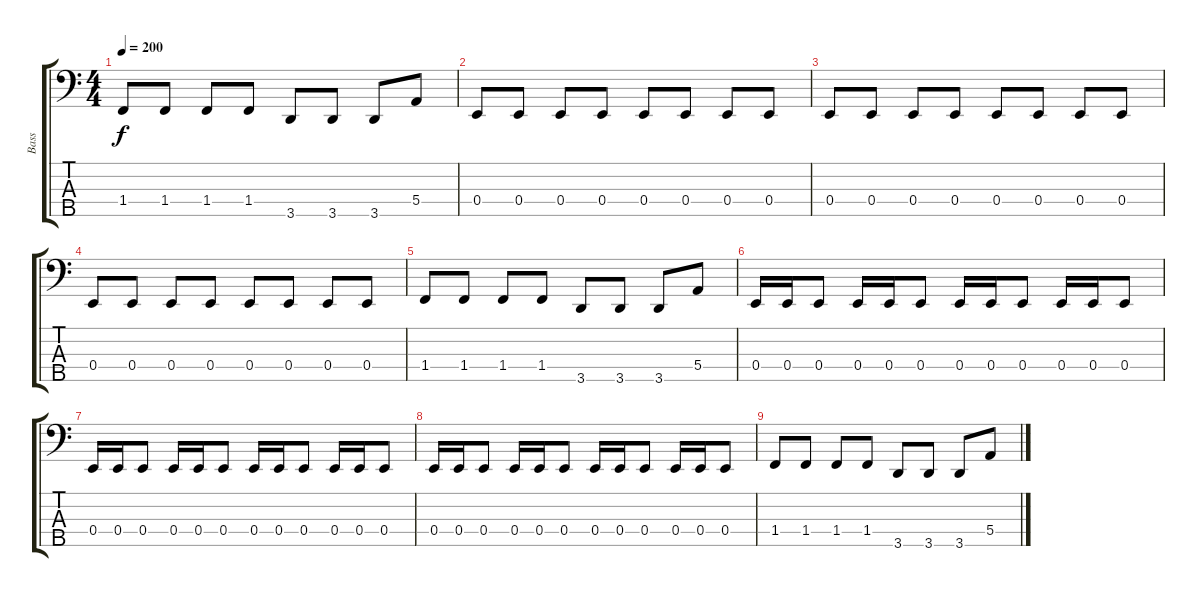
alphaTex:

\track ("Bass" "Bass") {instrument electricbassfinger}
\staff {score tabs}
\tuning (G2 D2 A1 E1 B0) {hide}
\ts (4 4)
\tempo 200
\clef f4
\ks c
1.4.8{dy f} 1.4.8 1.4.8 1.4.8 3.5.8 3.5.8 3.5.8 5.4.8 |
0.4.8 0.4.8 0.4.8 0.4.8 0.4.8 0.4.8 0.4.8 0.4.8 |
0.4.8 0.4.8 0.4.8 0.4.8 0.4.8 0.4.8 0.4.8 0.4.8 |
0.4.8 0.4.8 0.4.8 0.4.8 0.4.8 0.4.8 0.4.8 0.4.8 |
1.4.8 1.4.8 1.4.8 1.4.8 3.5.8 3.5.8 3.5.8 5.4.8 |
0.4.16 0.4.16 0.4.8 0.4.16 0.4.16 0.4.8 0.4.16 0.4.16 0.4.8 0.4.16 0.4.16 0.4.8 |
0.4.16 0.4.16 0.4.8 0.4.16 0.4.16 0.4.8 0.4.16 0.4.16 0.4.8 0.4.16 0.4.16 0.4.8 |
0.4.16 0.4.16 0.4.8 0.4.16 0.4.16 0.4.8 0.4.16 0.4.16 0.4.8 0.4.16 0.4.16 0.4.8 |
1.4.8 1.4.8 1.4.8 1.4.8 3.5.8 3.5.8 3.5.8 5.4.8
